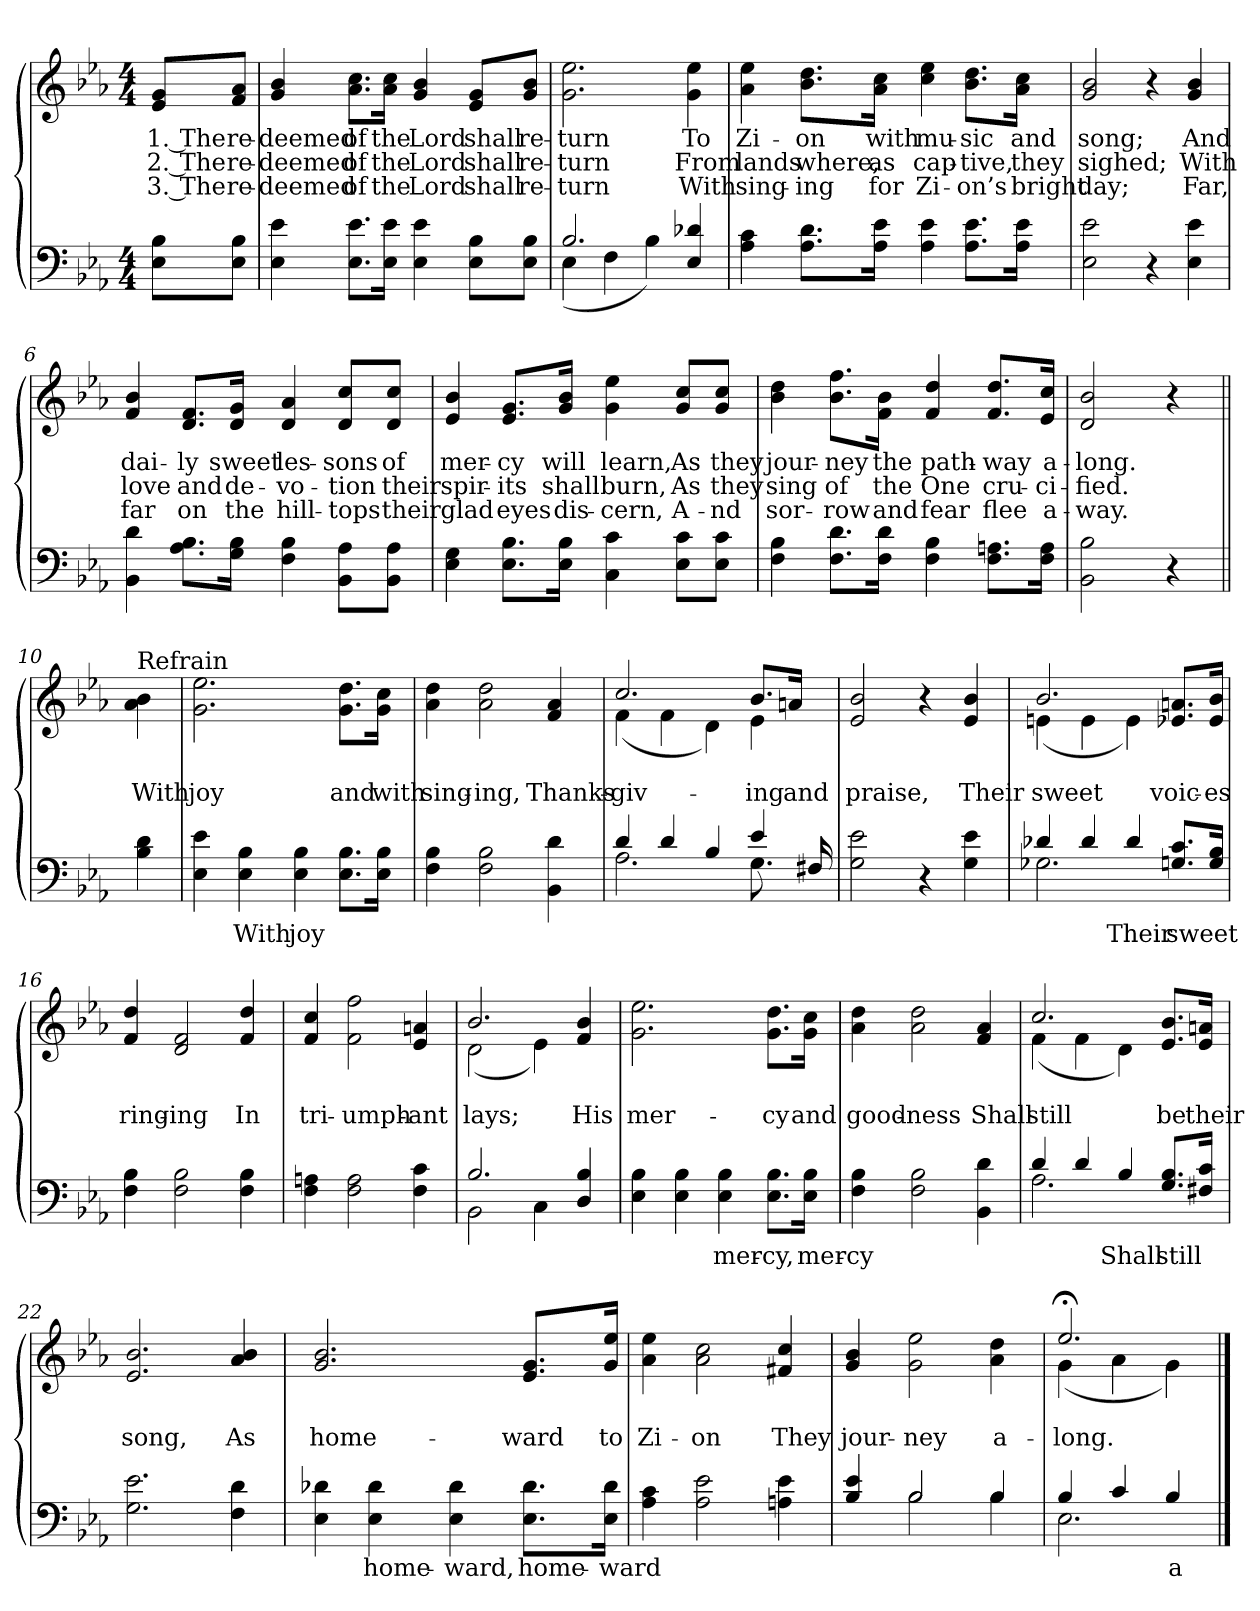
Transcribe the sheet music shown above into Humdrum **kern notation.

**kern	**text	**kern	**text	**text	**text
*part2	*part2	*part1	*part1	*part1	*part1
*staff2	*staff2	*staff1	*staff1	*staff1	*staff1
*clefF4	*	*clefG2	*	*	*
*k[b-e-a-]	*	*k[b-e-a-]	*	*	*
*E-:	*	*E-:	*	*	*
*M4/4	*	*M4/4	*	*	*
*MM100	*	*MM100	*	*	*
=1	=1	=1	=1	=1	=1
!	!LO:LY:b	!	!LO:LY:b	!LO:LY:b	!LO:LY:b
8E-\ 8B-\L	.	8e-/ 8g/L	1. The	2. The	3. The
!	!LO:LY:b	!	!LO:LY:b	!LO:LY:b	!LO:LY:b
8E-\ 8B-\J	.	8f/ 8a-/J	re-	re-	re-
=2	=2	=2	=2	=2	=2
!	!LO:LY:b	!	!LO:LY:b	!LO:LY:b	!LO:LY:b
4E-\ 4e-\	.	4g/ 4b-/	-deemed	-deemed	-deemed
!	!LO:LY:b	!	!LO:LY:b	!LO:LY:b	!LO:LY:b
8.E-\ 8.e-\L	.	8.a-\ 8.cc\L	of	of	of
!	!LO:LY:b	!	!LO:LY:b	!LO:LY:b	!LO:LY:b
16E-\ 16e-\Jk	.	16a-\ 16cc\Jk	the	the	the
!	!LO:LY:b	!	!LO:LY:b	!LO:LY:b	!LO:LY:b
4E-\ 4e-\	.	4g/ 4b-/	Lord	Lord	Lord
!	!LO:LY:b	!	!LO:LY:b	!LO:LY:b	!LO:LY:b
8E-\ 8B-\L	.	8e-/ 8g/L	shall	shall	shall
!	!LO:LY:b	!	!LO:LY:b	!LO:LY:b	!LO:LY:b
8E-\ 8B-\J	.	8g/ 8b-/J	re-	re-	re-
=3	=3	=3	=3	=3	=3
!	!LO:LY:b	!	!LO:LY:b	!LO:LY:b	!LO:LY:b
*^	*	*	*	*	*
2.B-/	(<4E-\	.	2.g\ 2.ee-\	-turn	-turn	-turn
.	4F\	.	.	.	.	.
.	4B-\)	.	.	.	.	.
!	!	!LO:LY:b	!	!LO:LY:b	!LO:LY:b	!LO:LY:b
4E-/ 4d-X/	4ryy	.	4g\ 4ee-\	To	From	With
=4	=4	=4	=4	=4	=4	=4
!	!	!LO:LY:b	!	!LO:LY:b	!LO:LY:b	!LO:LY:b
*v	*v	*	*	*	*	*
4A-\ 4c\	.	4a-\ 4ee-\	Zi-	lands	sing-
!	!LO:LY:b	!	!LO:LY:b	!LO:LY:b	!LO:LY:b
8.A-\ 8.d\L	.	8.b-\ 8.dd\L	-on	where,	-ing
!	!LO:LY:b	!	!LO:LY:b	!LO:LY:b	!LO:LY:b
16A-\ 16e-\Jk	.	16a-\ 16cc\Jk	with	as	for
!	!LO:LY:b	!	!LO:LY:b	!LO:LY:b	!LO:LY:b
4A-\ 4e-\	.	4cc\ 4ee-\	mu-	cap-	Zi-
!	!LO:LY:b	!	!LO:LY:b	!LO:LY:b	!LO:LY:b
8.A-\ 8.e-\L	.	8.b-\ 8.dd\L	-sic	-tive,	-on’s
!	!LO:LY:b	!	!LO:LY:b	!LO:LY:b	!LO:LY:b
16A-\ 16e-\Jk	.	16a-\ 16cc\Jk	and	they	bright
!!LO:LB:g=z
=5	=5	=5	=5	=5	=5
!	!LO:LY:b	!	!LO:LY:b	!LO:LY:b	!LO:LY:b
2E-\ 2e-\	.	2g/ 2b-/	song;	sighed;	day;
4r	.	4r	.	.	.
!	!LO:LY:b	!	!LO:LY:b	!LO:LY:b	!LO:LY:b
4E-\ 4e-\	.	4g/ 4b-/	And	With	Far,
=6	=6	=6	=6	=6	=6
!	!LO:LY:b	!	!LO:LY:b	!LO:LY:b	!LO:LY:b
4BB-\ 4d\	.	4f/ 4b-/	dai-	love	far
!	!LO:LY:b	!	!LO:LY:b	!LO:LY:b	!LO:LY:b
8.A-\ 8.B-\L	.	8.d/ 8.f/L	-ly	and	on
!	!LO:LY:b	!	!LO:LY:b	!LO:LY:b	!LO:LY:b
16G\ 16B-\Jk	.	16d/ 16g/Jk	sweet	de-	the
!	!LO:LY:b	!	!LO:LY:b	!LO:LY:b	!LO:LY:b
4F\ 4B-\	.	4d/ 4a-/	les-	-vo-	hill-
!	!LO:LY:b	!	!LO:LY:b	!LO:LY:b	!LO:LY:b
8BB-\ 8A-\L	.	8d/ 8cc/L	-sons	-tion	-tops
!	!LO:LY:b	!	!LO:LY:b	!LO:LY:b	!LO:LY:b
8BB-\ 8A-\J	.	8d/ 8cc/J	of	their	their
=7	=7	=7	=7	=7	=7
!	!LO:LY:b	!	!LO:LY:b	!LO:LY:b	!LO:LY:b
4E-\ 4G\	.	4e-/ 4b-/	mer-	spir-	glad
!	!LO:LY:b	!	!LO:LY:b	!LO:LY:b	!LO:LY:b
8.E-\ 8.B-\L	.	8.e-/ 8.g/L	-cy	-its	eyes
!	!LO:LY:b	!	!LO:LY:b	!LO:LY:b	!LO:LY:b
16E-\ 16B-\Jk	.	16g/ 16b-/Jk	will	shall	dis-
!	!LO:LY:b	!	!LO:LY:b	!LO:LY:b	!LO:LY:b
4C\ 4c\	.	4g\ 4ee-\	learn,	burn,	-cern,
!	!LO:LY:b	!	!LO:LY:b	!LO:LY:b	!LO:LY:b
8E-\ 8c\L	.	8g/ 8cc/L	As	As	A-
!	!LO:LY:b	!	!LO:LY:b	!LO:LY:b	!LO:LY:b
8E-\ 8c\J	.	8g/ 8cc/J	they	they	-nd
!!LO:LB:g=z
=8	=8	=8	=8	=8	=8
!	!LO:LY:b	!	!LO:LY:b	!LO:LY:b	!LO:LY:b
4F\ 4B-\	.	4b-\ 4dd\	jour-	sing	sor-
!	!LO:LY:b	!	!LO:LY:b	!LO:LY:b	!LO:LY:b
8.F\ 8.d\L	.	8.b-\ 8.ff\L	-ney	of	-row
!	!LO:LY:b	!	!LO:LY:b	!LO:LY:b	!LO:LY:b
16F\ 16d\Jk	.	16f\ 16b-\Jk	the	the	and
!	!LO:LY:b	!	!LO:LY:b	!LO:LY:b	!LO:LY:b
4F\ 4B-\	.	4f/ 4dd/	path-	One	fear
!	!LO:LY:b	!	!LO:LY:b	!LO:LY:b	!LO:LY:b
8.F\ 8.An\L	.	8.f/ 8.dd/L	-way	cru-	flee
!	!LO:LY:b	!	!LO:LY:b	!LO:LY:b	!LO:LY:b
16F\ 16A\Jk	.	16e-/ 16cc/Jk	a-	-ci-	a-
=9	=9	=9	=9	=9	=9
!	!LO:LY:b	!	!LO:LY:b	!LO:LY:b	!LO:LY:b
2BB-\ 2B-\	.	2d/ 2b-/	-long.	-fied.	-way.
4r	.	4r	.	.	.
=10||	=10||	=10||	=10||	=10||	=10||
!	!	!LO:TX:a:t=Refrain	!	!	!
!	!LO:LY:b	!	!	!LO:LY:b	!
4B-\ 4d\	.	4a-\ 4b-\	.	With	.
=11	=11	=11	=11	=11	=11
!	!LO:LY:b	!	!	!LO:LY:b	!
4E-\ 4e-\	.	2.g\ 2.ee-\	.	joy	.
!	!LO:LY:b	!	!	!	!
4E-\ 4B-\	With	.	.	.	.
!	!LO:LY:b	!	!	!	!
4E-\ 4B-\	joy	.	.	.	.
!	!LO:LY:b	!	!	!LO:LY:b	!
8.E-\ 8.B-\L	.	8.g\ 8.dd\L	.	and	.
!	!LO:LY:b	!	!	!LO:LY:b	!
16E-\ 16B-\Jk	.	16g\ 16cc\Jk	.	with	.
=12	=12	=12	=12	=12	=12
!	!LO:LY:b	!	!	!LO:LY:b	!
4F\ 4B-\	.	4a-\ 4dd\	.	sing-	.
!	!LO:LY:b	!	!	!LO:LY:b	!
2F\ 2B-\	.	2a-\ 2dd\	.	-ing,	.
!	!LO:LY:b	!	!	!LO:LY:b	!
4BB-\ 4d\	.	4f/ 4a-/	.	Thanks-	.
!!LO:LB:g=z
=13	=13	=13	=13	=13	=13
!	!LO:LY:b	!	!	!LO:LY:b	!
*^	*	*^	*	*	*
4d/	2.A-\	.	2.cc/	(<4f\	.	-giv-	.
!	!	!LO:LY:b	!	!	!	!	!
4d/	.	.	.	4f\	.	.	.
!	!	!LO:LY:b	!	!	!	!	!
4B-/	.	.	.	4d\)	.	.	.
!	!	!LO:LY:b	!	!	!	!LO:LY:b	!
4e-/	8.G\	.	8.b-/L	4e-\	.	-ing	.
!	!	!	!	!	!	!LO:LY:b	!
.	8ryy	.	16an/Jk	.	.	and	.
!	!	!LO:LY:b	!	!	!	!	!
16F#X/	.	.	16ryy	16ryy	.	.	.
*v	*v	*	*	*	*	*	*
=14	=14	=14	=14	=14	=14	=14
!	!LO:LY:b	!	!	!	!LO:LY:b	!
*	*	*v	*v	*	*	*
2G\ 2e-\	.	2e-/ 2b-/	.	praise,	.
4r	.	4r	.	.	.
!	!LO:LY:b	!	!	!LO:LY:b	!
4G\ 4e-\	.	4e-/ 4b-/	.	Their	.
=15	=15	=15	=15	=15	=15
!	!LO:LY:b	!	!	!LO:LY:b	!
*^	*	*^	*	*	*
4d-X/	2.G-X\	.	2.b-/	(<4en\	.	sweet	.
!	!	!LO:LY:b	!	!	!	!	!
4d-/	.	.	.	4e\	.	.	.
!	!	!LO:LY:b	!	!	!	!	!
4d-/	.	Their	.	4e\)	.	.	.
!	!	!LO:LY:b	!	!	!	!LO:LY:b	!
8.Gn/ 8.c/L	4ryy	sweet	8.e-X/ 8.an/L	4ryy	.	voic-	.
!	!	!LO:LY:b	!	!	!	!LO:LY:b	!
16G/ 16B-/Jk	.	.	16e-/ 16b-/Jk	.	.	-es	.
*v	*v	*	*	*	*	*	*
*	*	*v	*v	*	*	*
=16	=16	=16	=16	=16	=16
!	!LO:LY:b	!	!	!LO:LY:b	!
4F\ 4B-\	.	4f/ 4dd/	.	ring-	.
!	!LO:LY:b	!	!	!LO:LY:b	!
2F\ 2B-\	.	2d/ 2f/	.	-ing	.
!	!LO:LY:b	!	!	!LO:LY:b	!
4F\ 4B-\	.	4f/ 4dd/	.	In	.
=17	=17	=17	=17	=17	=17
!	!LO:LY:b	!	!	!LO:LY:b	!
4F\ 4An\	.	4f/ 4cc/	.	tri-	.
!	!LO:LY:b	!	!	!LO:LY:b	!
2F\ 2A\	.	2f\ 2ff\	.	-umph-	.
!	!LO:LY:b	!	!	!LO:LY:b	!
4F\ 4c\	.	4e-/ 4an/	.	-ant	.
=18	=18	=18	=18	=18	=18
!	!LO:LY:b	!	!	!LO:LY:b	!
*^	*	*^	*	*	*
2.B-/	2BB-\	.	2.b-/	(<2d\	.	lays;	.
.	4C\	.	.	4e-\)	.	.	.
!	!	!LO:LY:b	!	!	!	!LO:LY:b	!
4D/ 4B-/	4ryy	.	4f/ 4b-/	4ryy	.	His	.
!!LO:PB:g=z
=19	=19	=19	=19	=19	=19	=19	=19
!	!	!LO:LY:b	!	!	!	!LO:LY:b	!
*v	*v	*	*	*	*	*	*
*	*	*v	*v	*	*	*
4E-\ 4B-\	.	2.g\ 2.ee-\	.	mer-	.
!	!LO:LY:b	!	!	!	!
4E-\ 4B-\	.	.	.	.	.
!	!LO:LY:b	!	!	!	!
4E-\ 4B-\	mer-	.	.	.	.
!	!LO:LY:b	!	!	!LO:LY:b	!
8.E-\ 8.B-\L	-cy,	8.g\ 8.dd\L	.	-cy	.
!	!LO:LY:b	!	!	!LO:LY:b	!
16E-\ 16B-\Jk	mer-	16g\ 16cc\Jk	.	and	.
=20	=20	=20	=20	=20	=20
!	!LO:LY:b	!	!	!LO:LY:b	!
4F\ 4B-\	-cy	4a-\ 4dd\	.	good-	.
!	!LO:LY:b	!	!	!LO:LY:b	!
2F\ 2B-\	.	2a-\ 2dd\	.	-ness	.
!	!LO:LY:b	!	!	!LO:LY:b	!
4BB-\ 4d\	.	4f/ 4a-/	.	Shall	.
=21	=21	=21	=21	=21	=21
!	!LO:LY:b	!	!	!LO:LY:b	!
*^	*	*^	*	*	*
4d/	2.A-\	.	2.cc/	(<4f\	.	still	.
!	!	!LO:LY:b	!	!	!	!	!
4d/	.	.	.	4f\	.	.	.
!	!	!LO:LY:b	!	!	!	!	!
4B-/	.	Shall	.	4d\)	.	.	.
!	!	!LO:LY:b	!	!	!	!LO:LY:b	!
8.G/ 8.B-/L	4ryy	still	8.e-/ 8.b-/L	4ryy	.	be	.
!	!	!LO:LY:b	!	!	!	!LO:LY:b	!
16F#X/ 16c/Jk	.	.	16e-/ 16an/Jk	.	.	their	.
*v	*v	*	*	*	*	*	*
*	*	*v	*v	*	*	*
=22	=22	=22	=22	=22	=22
!	!LO:LY:b	!	!	!LO:LY:b	!
2.G\ 2.e-\	.	2.e-/ 2.b-/	.	song,	.
!	!LO:LY:b	!	!	!LO:LY:b	!
4F\ 4d\	.	4a-/ 4b-/	.	As	.
=23	=23	=23	=23	=23	=23
!	!LO:LY:b	!	!	!LO:LY:b	!
4E-\ 4d-X\	.	2.g/ 2.b-/	.	home-	.
!	!LO:LY:b	!	!	!	!
4E-\ 4d-\	home-	.	.	.	.
!	!LO:LY:b	!	!	!	!
4E-\ 4d-\	-ward,	.	.	.	.
!	!LO:LY:b	!	!	!LO:LY:b	!
8.E-\ 8.d-\L	home-	8.e-/ 8.g/L	.	-ward	.
!	!LO:LY:b	!	!	!LO:LY:b	!
16E-\ 16d-\Jk	-ward	16g/ 16ee-/Jk	.	to	.
!!LO:LB:g=z
=24	=24	=24	=24	=24	=24
!	!LO:LY:b	!	!	!LO:LY:b	!
4A-\ 4c\	.	4a-\ 4ee-\	.	Zi-	.
!	!LO:LY:b	!	!	!LO:LY:b	!
2A-\ 2e-\	.	2a-\ 2cc\	.	-on	.
!	!LO:LY:b	!	!	!LO:LY:b	!
4An\ 4e-\	.	4f#X/ 4cc/	.	They	.
=25	=25	=25	=25	=25	=25
!	!LO:LY:b	!	!	!LO:LY:b	!
*^	*	*	*	*	*
4B-/ 4e-/	4ryy	.	4g/ 4b-/	.	jour-	.
!	!	!LO:LY:b	!	!	!LO:LY:b	!
2B-/	2B-\	.	2g\ 2ee-\	.	-ney	.
!	!	!LO:LY:b	!	!	!LO:LY:b	!
4B-/	4B-\	.	4a-\ 4dd\	.	a-	.
=26	=26	=26	=26	=26	=26	=26
!	!	!LO:LY:b	!	!	!LO:LY:b	!
*	*	*	*^	*	*	*
4B-/	2.E-\	.	2.ee-;</	(<4g\	.	-long.	.
!	!	!LO:LY:b	!	!	!	!	!
4c/	.	.	.	4a-\	.	.	.
!	!	!LO:LY:b	!	!	!	!	!
4B-/	.	a-	.	4g\)	.	.	.
*v	*v	*	*	*	*	*	*
*	*	*v	*v	*	*	*
==	==	==	==	==	==
*-	*-	*-	*-	*-	*-
